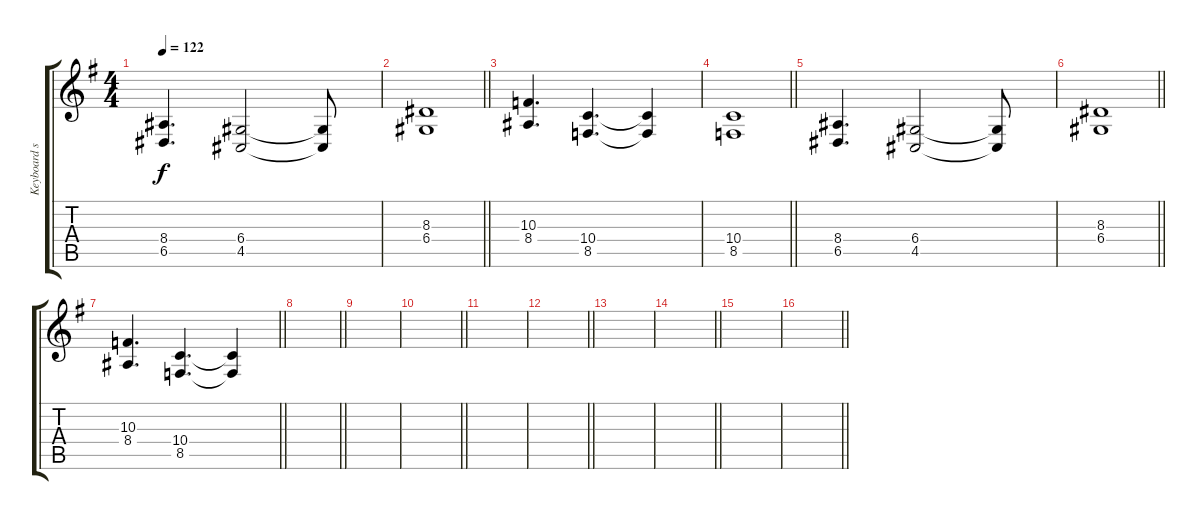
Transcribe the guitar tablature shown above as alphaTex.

\track ("Keyboard snyth" "Keyboard s") {instrument pad2warm}
\staff {score tabs}
\tuning (E4 B3 G3 D3 A2 E2) {hide}
\ts (4 4)
\tempo 122
\clef g2
\ks g
(8.4 6.5).4{d dy f} (6.4 4.5).2 (6.4{t} 4.5{t}).8 |
\barLineRight lightlight
(8.3 6.4).1 |
(10.3 8.4).4{d} (10.4 8.5).4{d} (10.4{t} 8.5{t}).4 |
\barLineRight lightlight
(10.4 8.5).1 |
(8.4 6.5).4{d} (6.4 4.5).2 (6.4{t} 4.5{t}).8 |
\barLineRight lightlight
(8.3 6.4).1 |
\barLineRight lightlight
(10.3 8.4).4{d} (10.4 8.5).4{d} (10.4{t} 8.5{t}).4 |
\barLineRight lightlight
|
|
\barLineRight lightlight
|
|
\barLineRight lightlight
|
|
\barLineRight lightlight
|
|
\barLineRight lightlight
